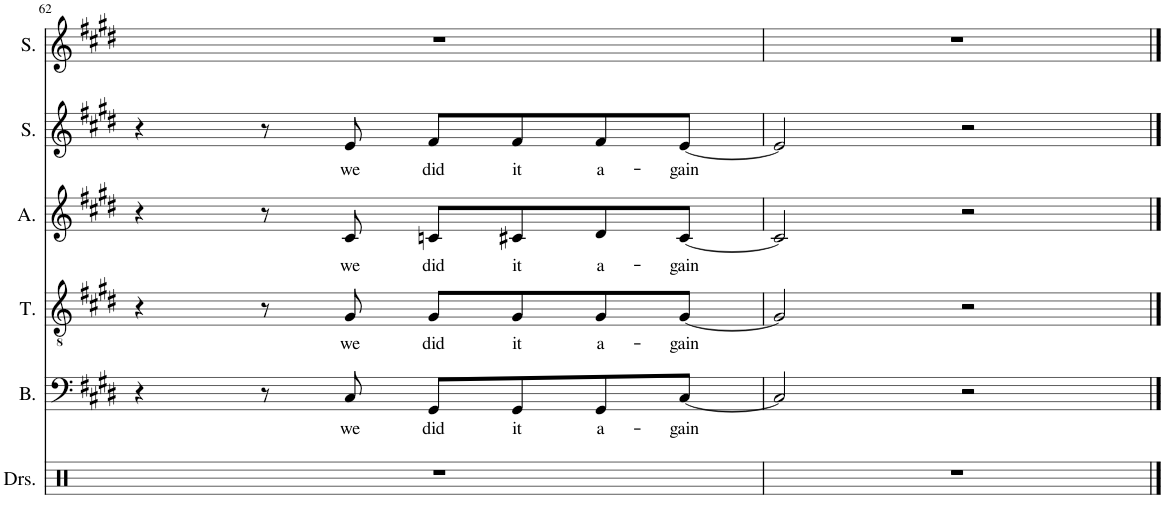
**kern	**kern	**text	**kern	**text	**kern	**text	**kern	**text	**kern
*part6	*part5	*part5	*part4	*part4	*part3	*part3	*part2	*part2	*part1
*staff6	*staff5	*staff5	*staff4	*staff4	*staff3	*staff3	*staff2	*staff2	*staff1
*I"Drumset	*I"Bass	*	*I"Tenor	*	*I"Alto	*	*I"Soprano	*	*I"Solo
*I'Drs.	*I'B.	*	*I'T.	*	*I'A.	*	*I'S.	*	*I'S.
!!LO:PB:g=z
*clefX	*clefF4	*	*clefGv2	*	*clefG2	*	*clefG2	*	*clefG2
*k[]	*k[f#c#g#d#]	*	*k[f#c#g#d#]	*	*k[f#c#g#d#]	*	*k[f#c#g#d#]	*	*k[f#c#g#d#]
*M4/4	*M4/4	*	*M4/4	*	*M4/4	*	*M4/4	*	*M4/4
=62	=62	=62	=62	=62	=62	=62	=62	=62	=62
1r	4r	.	4r	.	4r	.	4r	.	1r
.	8r	.	8r	.	8r	.	8r	.	.
!	!	!LO:LY:b	!	!LO:LY:b	!	!LO:LY:b	!	!LO:LY:b	!
.	8C#/	we	8G#/	we	8c#/	we	8e/	we	.
!	!	!LO:LY:b	!	!LO:LY:b	!	!LO:LY:b	!	!LO:LY:b	!
.	8GG#/L	did	8G#/L	did	8cn/L	did	8f#/L	did	.
!	!	!LO:LY:b	!	!LO:LY:b	!	!LO:LY:b	!	!LO:LY:b	!
.	8GG#/	it	8G#/	it	8c#X/	it	8f#/	it	.
!	!	!LO:LY:b	!	!LO:LY:b	!	!LO:LY:b	!	!LO:LY:b	!
.	8GG#/	a-	8G#/	a-	8d#/	a-	8f#/	a-	.
!	!	!LO:LY:b	!	!LO:LY:b	!	!LO:LY:b	!	!LO:LY:b	!
.	[8C#/J	-gain	[8G#/J	-gain	[8c#/J	-gain	[8e/J	-gain	.
=63	=63	=63	=63	=63	=63	=63	=63	=63	=63
1r	2C#/]	.	2G#/]	.	2c#/]	.	2e/]	.	1r
.	2r	.	2r	.	2r	.	2r	.	.
==	==	==	==	==	==	==	==	==	==
*-	*-	*-	*-	*-	*-	*-	*-	*-	*-
